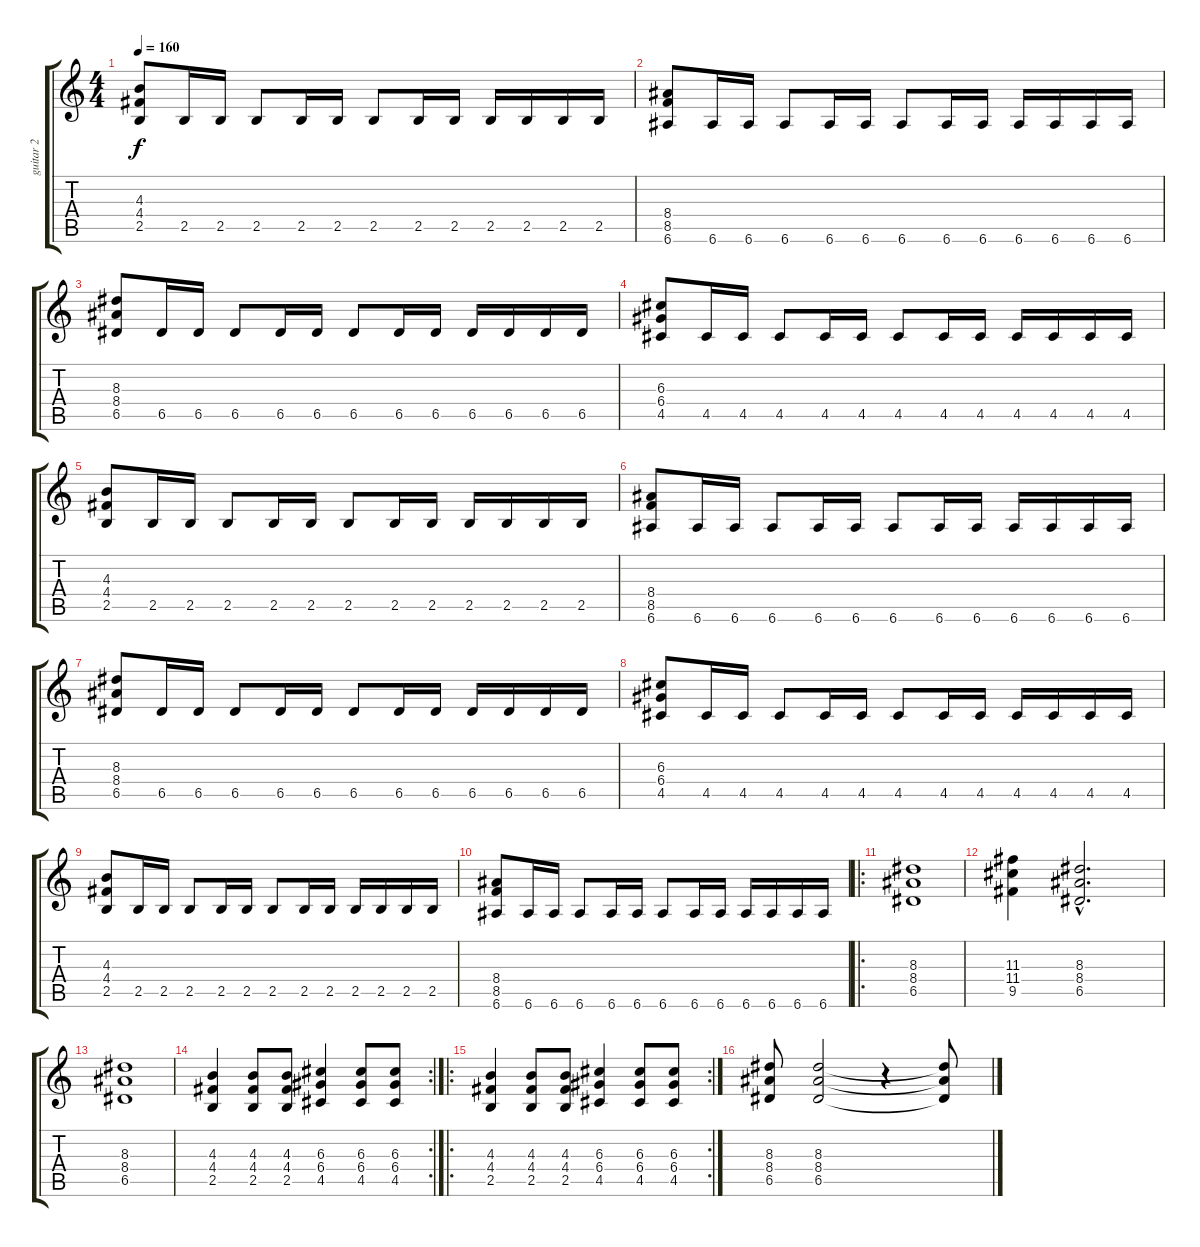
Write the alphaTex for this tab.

\track ("guitar 2" "guitar 2") {instrument distortionguitar}
\staff {score tabs}
\tuning (E4 B3 G3 D3 A2 E2) {hide}
\ts (4 4)
\tempo 160
\clef g2
\ks c
(4.3 4.4 2.5).8{dy f instrument distortionguitar} 2.5.16{instrument electricguitarmuted} 2.5.16 2.5.8 2.5.16 2.5.16 2.5.8 2.5.16 2.5.16 2.5.16 2.5.16 2.5.16 2.5.16 |
(8.4 8.5 6.6).8{instrument distortionguitar} 6.6.16{instrument electricguitarmuted} 6.6.16 6.6.8 6.6.16 6.6.16 6.6.8 6.6.16 6.6.16 6.6.16 6.6.16 6.6.16 6.6.16 |
(8.3 8.4 6.5).8{instrument distortionguitar} 6.5.16{instrument electricguitarmuted} 6.5.16 6.5.8 6.5.16 6.5.16 6.5.8 6.5.16 6.5.16 6.5.16 6.5.16 6.5.16 6.5.16 |
(6.3 6.4 4.5).8{instrument distortionguitar} 4.5.16{instrument electricguitarmuted} 4.5.16 4.5.8 4.5.16 4.5.16 4.5.8 4.5.16 4.5.16 4.5.16 4.5.16 4.5.16 4.5.16 |
(4.3 4.4 2.5).8{instrument distortionguitar} 2.5.16{instrument electricguitarmuted} 2.5.16 2.5.8 2.5.16 2.5.16 2.5.8 2.5.16 2.5.16 2.5.16 2.5.16 2.5.16 2.5.16 |
(8.4 8.5 6.6).8{instrument distortionguitar} 6.6.16{instrument electricguitarmuted} 6.6.16 6.6.8 6.6.16 6.6.16 6.6.8 6.6.16 6.6.16 6.6.16 6.6.16 6.6.16 6.6.16 |
(8.3 8.4 6.5).8{instrument distortionguitar} 6.5.16{instrument electricguitarmuted} 6.5.16 6.5.8 6.5.16 6.5.16 6.5.8 6.5.16 6.5.16 6.5.16 6.5.16 6.5.16 6.5.16 |
(6.3 6.4 4.5).8{instrument distortionguitar} 4.5.16{instrument electricguitarmuted} 4.5.16 4.5.8 4.5.16 4.5.16 4.5.8 4.5.16 4.5.16 4.5.16 4.5.16 4.5.16 4.5.16 |
(4.3 4.4 2.5).8{instrument distortionguitar} 2.5.16{instrument electricguitarmuted} 2.5.16 2.5.8 2.5.16 2.5.16 2.5.8 2.5.16 2.5.16 2.5.16 2.5.16 2.5.16 2.5.16 |
(8.4 8.5 6.6).8{instrument distortionguitar} 6.6.16{instrument electricguitarmuted} 6.6.16 6.6.8 6.6.16 6.6.16 6.6.8 6.6.16 6.6.16 6.6.16 6.6.16 6.6.16 6.6.16 |
\ro
(8.3 8.4 6.5).1{instrument distortionguitar} |
(11.3 11.4 9.5).4 (8.3{hac} 8.4{hac} 6.5{hac}).2{d} |
(8.3 8.4 6.5).1 |
\rc 2
(4.3 4.4 2.5).4 (4.3 4.4 2.5).8 (4.3 4.4 2.5).8 (6.3 6.4 4.5).4 (6.3 6.4 4.5).8 (6.3 6.4 4.5).8 |
\ro
\rc 2
(4.3 4.4 2.5).4 (4.3 4.4 2.5).8 (4.3 4.4 2.5).8 (6.3 6.4 4.5).4 (6.3 6.4 4.5).8 (6.3 6.4 4.5).8 |
(8.3 8.4 6.5).8 (8.3 8.4 6.5).2 r.4 (8.3{t} 8.4{t} 6.5{t}).8
